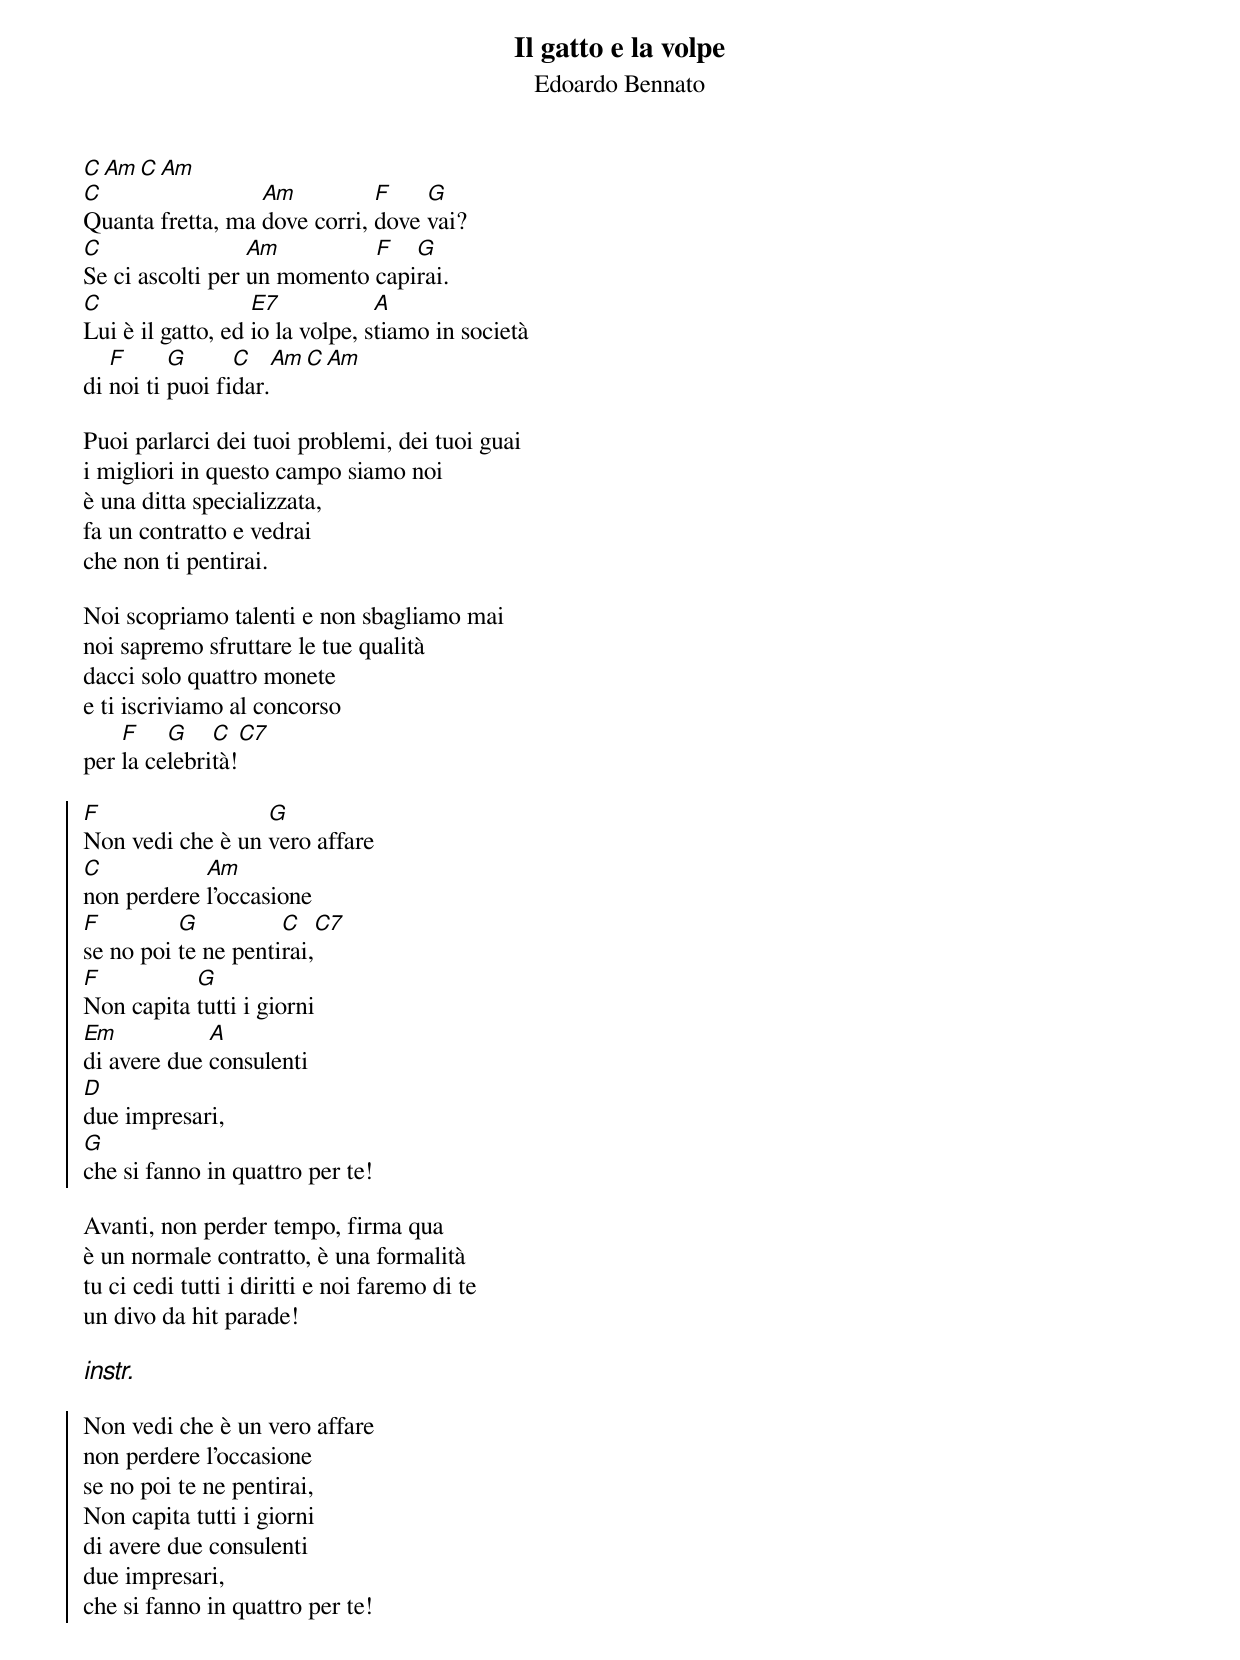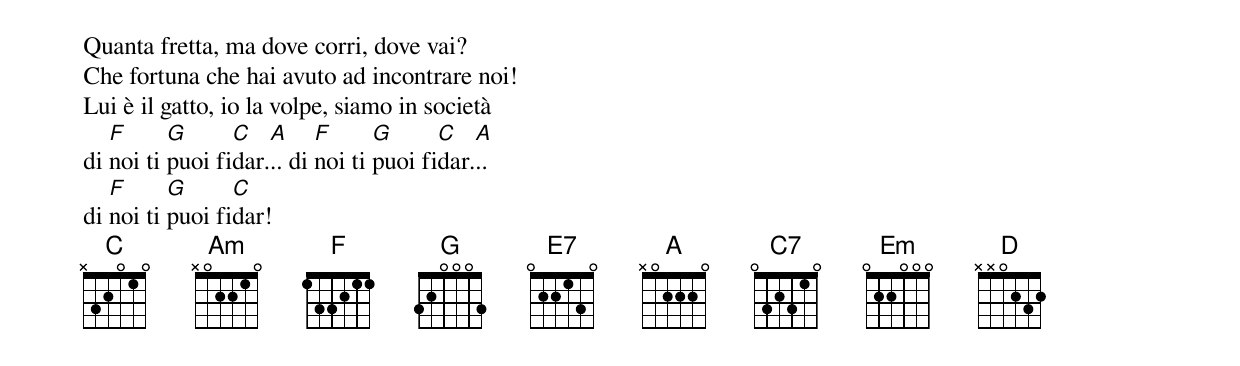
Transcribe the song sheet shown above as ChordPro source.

{title: Il gatto e la volpe}
{subtitle: Edoardo Bennato}

[C][Am][C][Am]
[C]Quanta fretta, ma [Am]dove corri, [F]dove [G]vai?
[C]Se ci ascolti per [Am]un momento [F]capi[G]rai.
[C]Lui è il gatto, ed [E7]io la volpe, s[A]tiamo in società
di [F]noi ti [G]puoi fi[C]dar.[Am][C][Am]

Puoi parlarci dei tuoi problemi, dei tuoi guai
i migliori in questo campo siamo noi
è una ditta specializzata,
fa un contratto e vedrai
che non ti pentirai.

Noi scopriamo talenti e non sbagliamo mai
noi sapremo sfruttare le tue qualità
dacci solo quattro monete
e ti iscriviamo al concorso
per [F]la ce[G]lebri[C]tà![C7]

{soc}
[F]Non vedi che è un [G]vero affare
[C]non perdere [Am]l'occasione
[F]se no poi [G]te ne penti[C]rai,[C7]
[F]Non capita [G]tutti i giorni
[Em]di avere due [A]consulenti
[D]due impresari,
[G]che si fanno in quattro per te!
{eoc}

Avanti, non perder tempo, firma qua
è un normale contratto, è una formalità
tu ci cedi tutti i diritti e noi faremo di te
un divo da hit parade!

{comment_italic: instr.}

{soc}
Non vedi che è un vero affare
non perdere l'occasione
se no poi te ne pentirai,
Non capita tutti i giorni
di avere due consulenti
due impresari,
che si fanno in quattro per te!
{eoc}

Quanta fretta, ma dove corri, dove vai?
Che fortuna che hai avuto ad incontrare noi!
Lui è il gatto, io la volpe, siamo in società
di [F]noi ti [G]puoi fi[C]dar.[A].. di [F]noi ti [G]puoi fi[C]dar.[A]..
di [F]noi ti [G]puoi fi[C]dar!
